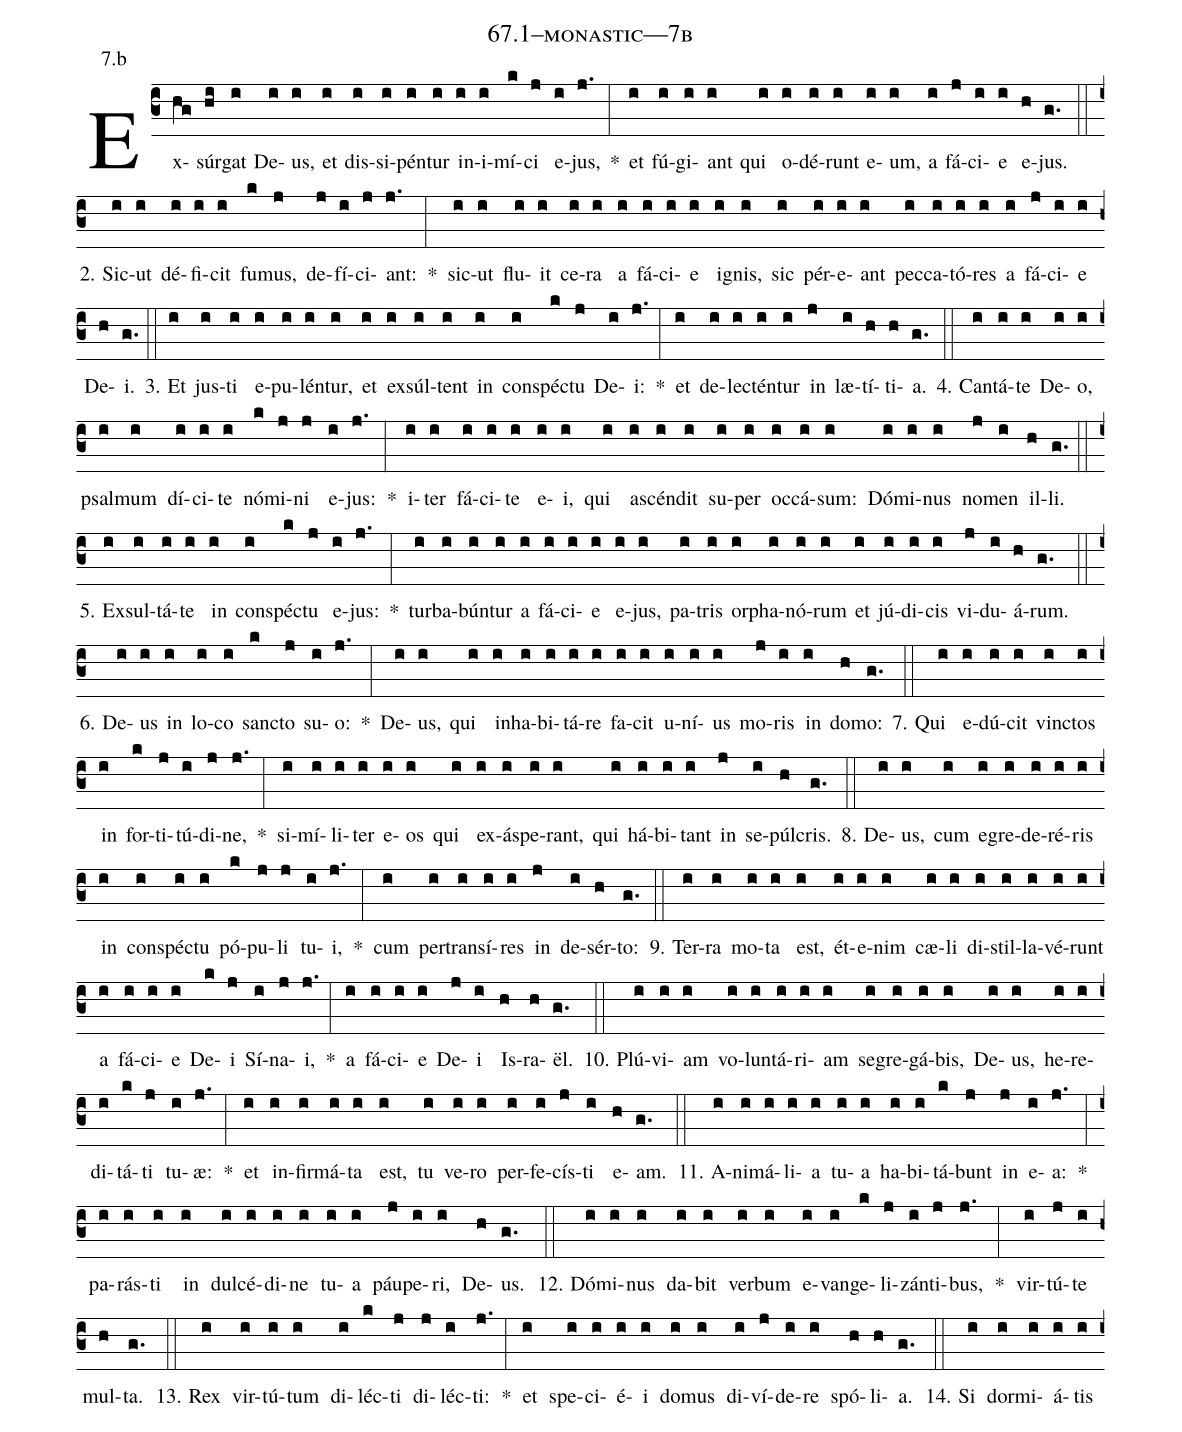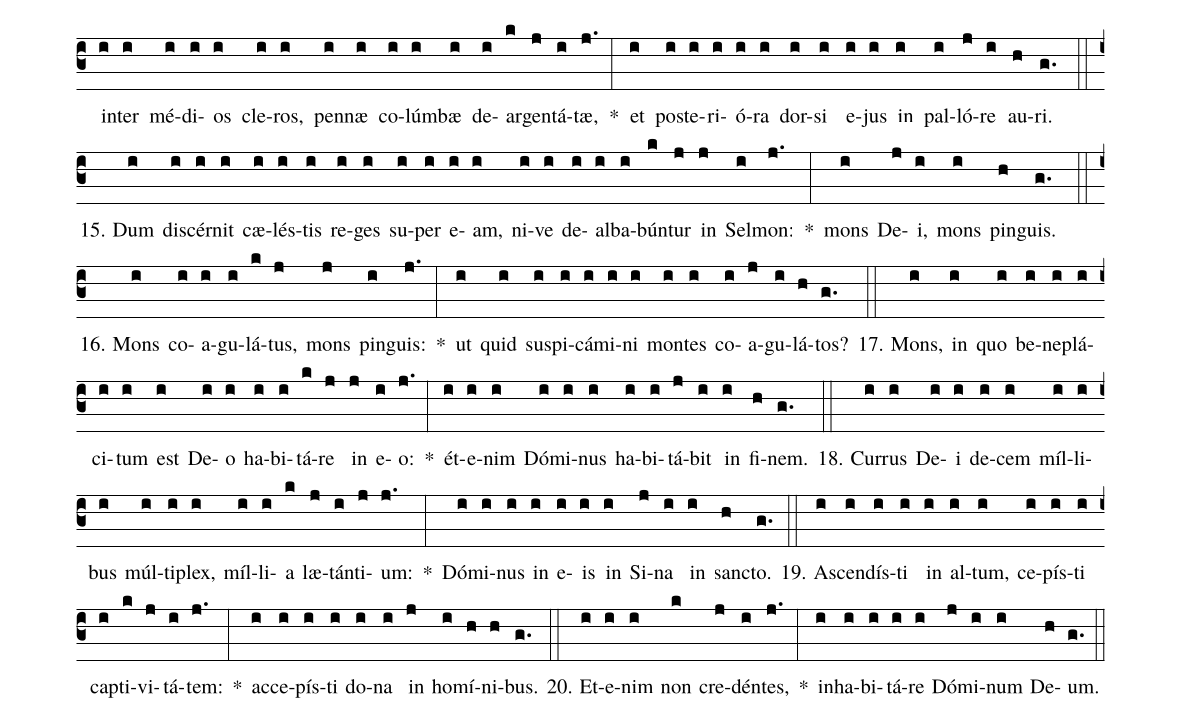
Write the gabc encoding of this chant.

name: 67.1--monastic---7b;
annotation: 7.b;
%%
(c3)Ex(hg)súr(hi)gat(i) De(i)us,(i) et(i) dis(i)si(i)pén(i)tur(i) in(i)i(i)mí(k)ci(j) e(i)jus,(j.) *(:) et(i) fú(i)gi(i)ant(i) qui(i) o(i)dé(i)runt(i) e(i)um,(i) a(i) fá(j)ci(i)e(i) e(h)jus.(g.) (::)
2. Sic(i)ut(i) dé(i)fi(i)cit(i) fu(k)mus,(j) de(j)fí(i)ci(j)ant:(j.) *(:) sic(i)ut(i) flu(i)it(i) ce(i)ra(i) a(i) fá(i)ci(i)e(i) i(i)gnis,(i) sic(i) pér(i)e(i)ant(i) pec(i)ca(i)tó(i)res(i) a(i) fá(j)ci(i)e(i) De(h)i.(g.) (::)
3. Et(i) jus(i)ti(i) e(i)pu(i)lén(i)tur,(i) et(i) ex(i)súl(i)tent(i) in(i) con(i)spéc(k)tu(j) De(i)i:(j.) *(:) et(i) de(i)lec(i)tén(i)tur(i) in(j) læ(i)tí(h)ti(h)a.(g.) (::)
4. Can(i)tá(i)te(i) De(i)o,(i) psal(i)mum(i) dí(i)ci(i)te(i) nó(k)mi(j)ni(j) e(i)jus:(j.) *(:) i(i)ter(i) fá(i)ci(i)te(i) e(i)i,(i) qui(i) a(i)scén(i)dit(i) su(i)per(i) oc(i)cá(i)sum:(i) Dó(i)mi(i)nus(i) no(j)men(i) il(h)li.(g.) (::)
5. Ex(i)sul(i)tá(i)te(i) in(i) con(i)spéc(k)tu(j) e(i)jus:(j.) *(:) tur(i)ba(i)bún(i)tur(i) a(i) fá(i)ci(i)e(i) e(i)jus,(i) pa(i)tris(i) or(i)pha(i)nó(i)rum(i) et(i) jú(i)di(i)cis(i) vi(j)du(i)á(h)rum.(g.) (::)
6. De(i)us(i) in(i) lo(i)co(i) sanc(k)to(j) su(i)o:(j.) *(:) De(i)us,(i) qui(i) in(i)ha(i)bi(i)tá(i)re(i) fa(i)cit(i) u(i)ní(i)us(i) mo(j)ris(i) in(i) do(h)mo:(g.) (::)
7. Qui(i) e(i)dú(i)cit(i) vinc(i)tos(i) in(i) for(k)ti(j)tú(i)di(j)ne,(j.) *(:) si(i)mí(i)li(i)ter(i) e(i)os(i) qui(i) ex(i)ás(i)pe(i)rant,(i) qui(i) há(i)bi(i)tant(i) in(j) se(i)púl(h)cris.(g.) (::)
8. De(i)us,(i) cum(i) e(i)gre(i)de(i)ré(i)ris(i) in(i) con(i)spéc(i)tu(i) pó(k)pu(j)li(j) tu(i)i,(j.) *(:) cum(i) per(i)trans(i)í(i)res(i) in(j) de(i)sér(h)to:(g.) (::)
9. Ter(i)ra(i) mo(i)ta(i) est,(i) ét(i)e(i)nim(i) cæ(i)li(i) di(i)stil(i)la(i)vé(i)runt(i) a(i) fá(i)ci(i)e(i) De(k)i(j) Sí(i)na(j)i,(j.) *(:) a(i) fá(i)ci(i)e(i) De(j)i(i) Is(h)ra(h)ël.(g.) (::)
10. Plú(i)vi(i)am(i) vo(i)lun(i)tá(i)ri(i)am(i) se(i)gre(i)gá(i)bis,(i) De(i)us,(i) he(i)re(i)di(i)tá(k)ti(j) tu(i)æ:(j.) *(:) et(i) in(i)fir(i)má(i)ta(i) est,(i) tu(i) ve(i)ro(i) per(i)fe(i)cís(j)ti(i) e(h)am.(g.) (::)
11. A(i)ni(i)má(i)li(i)a(i) tu(i)a(i) ha(i)bi(i)tá(k)bunt(j) in(j) e(i)a:(j.) *(:) pa(i)rás(i)ti(i) in(i) dul(i)cé(i)di(i)ne(i) tu(i)a(i) páu(j)pe(i)ri,(i) De(h)us.(g.) (::)
12. Dó(i)mi(i)nus(i) da(i)bit(i) ver(i)bum(i) e(i)van(i)ge(k)li(j)zán(i)ti(j)bus,(j.) *(:) vir(i)tú(j)te(i) mul(h)ta.(g.) (::)
13. Rex(i) vir(i)tú(i)tum(i) di(i)léc(k)ti(j) di(j)léc(i)ti:(j.) *(:) et(i) spe(i)ci(i)é(i)i(i) do(i)mus(i) di(i)ví(j)de(i)re(i) spó(h)li(h)a.(g.) (::)
14. Si(i) dor(i)mi(i)á(i)tis(i) in(i)ter(i) mé(i)di(i)os(i) cle(i)ros,(i) pen(i)næ(i) co(i)lúm(i)bæ(i) de(i)ar(k)gen(j)tá(i)tæ,(j.) *(:) et(i) post(i)e(i)ri(i)ó(i)ra(i) dor(i)si(i) e(i)jus(i) in(i) pal(i)ló(j)re(i) au(h)ri.(g.) (::)
15. Dum(i) di(i)scér(i)nit(i) cæ(i)lés(i)tis(i) re(i)ges(i) su(i)per(i) e(i)am,(i) ni(i)ve(i) de(i)al(i)ba(i)bún(k)tur(j) in(j) Sel(i)mon:(j.) *(:) mons(i) De(j)i,(i) mons(i) pin(h)guis.(g.) (::)
16. Mons(i) co(i)a(i)gu(i)lá(k)tus,(j) mons(j) pin(i)guis:(j.) *(:) ut(i) quid(i) su(i)spi(i)cá(i)mi(i)ni(i) mon(i)tes(i) co(i)a(j)gu(i)lá(h)tos?(g.) (::)
17. Mons,(i) in(i) quo(i) be(i)ne(i)plá(i)ci(i)tum(i) est(i) De(i)o(i) ha(i)bi(i)tá(k)re(j) in(j) e(i)o:(j.) *(:) ét(i)e(i)nim(i) Dó(i)mi(i)nus(i) ha(i)bi(i)tá(j)bit(i) in(i) fi(h)nem.(g.) (::)
18. Cur(i)rus(i) De(i)i(i) de(i)cem(i) míl(i)li(i)bus(i) múl(i)ti(i)plex,(i) míl(i)li(i)a(k) læ(j)tán(i)ti(j)um:(j.) *(:) Dó(i)mi(i)nus(i) in(i) e(i)is(i) in(i) Si(j)na(i) in(i) sanc(h)to.(g.) (::)
19. A(i)scen(i)dís(i)ti(i) in(i) al(i)tum,(i) ce(i)pís(i)ti(i) cap(i)ti(k)vi(j)tá(i)tem:(j.) *(:) ac(i)ce(i)pís(i)ti(i) do(i)na(i) in(j) ho(i)mí(h)ni(h)bus.(g.) (::)
20. Et(i)e(i)nim(i) non(k) cre(j)dén(i)tes,(j.) *(:) in(i)ha(i)bi(i)tá(i)re(i) Dó(j)mi(i)num(i) De(h)um.(g.) (::)
